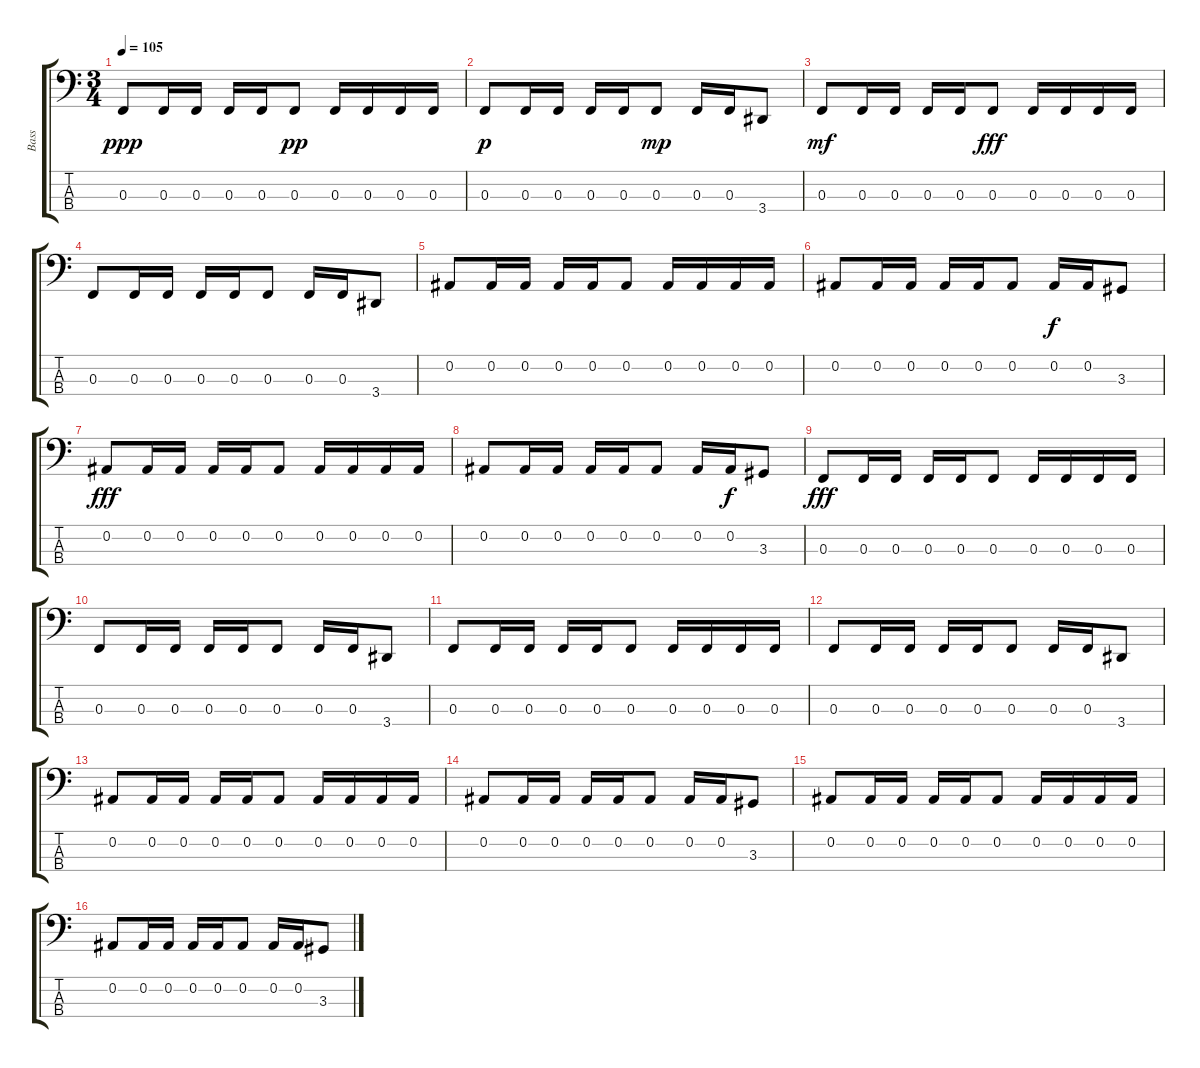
\track ("Bass" "Bass") {instrument fretlessbass}
\staff {score tabs}
\tuning (Eb2 Bb1 F1 C1) {hide}
\ts (3 4)
\tempo 105
\clef f4
\ks c
0.3.8{dy ppp} 0.3.16 0.3.16 0.3.16 0.3.16 0.3.8{dy pp} 0.3.16 0.3.16 0.3.16 0.3.16 |
0.3.8{dy p} 0.3.16 0.3.16 0.3.16 0.3.16 0.3.8{dy mp} 0.3.16 0.3.16 3.4.8 |
0.3.8{dy mf} 0.3.16 0.3.16 0.3.16 0.3.16 0.3.8{dy fff} 0.3.16 0.3.16 0.3.16 0.3.16 |
0.3.8 0.3.16 0.3.16 0.3.16 0.3.16 0.3.8 0.3.16 0.3.16 3.4.8 |
0.2.8 0.2.16 0.2.16 0.2.16 0.2.16 0.2.8 0.2.16 0.2.16 0.2.16 0.2.16 |
0.2.8 0.2.16 0.2.16 0.2.16 0.2.16 0.2.8 0.2.16{dy f} 0.2.16 3.3.8 |
0.2.8{dy fff} 0.2.16 0.2.16 0.2.16 0.2.16 0.2.8 0.2.16 0.2.16 0.2.16 0.2.16 |
0.2.8 0.2.16 0.2.16 0.2.16 0.2.16 0.2.8 0.2.16 0.2.16{dy f} 3.3.8 |
0.3.8{dy fff} 0.3.16 0.3.16 0.3.16 0.3.16 0.3.8 0.3.16 0.3.16 0.3.16 0.3.16 |
0.3.8 0.3.16 0.3.16 0.3.16 0.3.16 0.3.8 0.3.16 0.3.16 3.4.8 |
0.3.8 0.3.16 0.3.16 0.3.16 0.3.16 0.3.8 0.3.16 0.3.16 0.3.16 0.3.16 |
0.3.8 0.3.16 0.3.16 0.3.16 0.3.16 0.3.8 0.3.16 0.3.16 3.4.8 |
0.2.8 0.2.16 0.2.16 0.2.16 0.2.16 0.2.8 0.2.16 0.2.16 0.2.16 0.2.16 |
0.2.8 0.2.16 0.2.16 0.2.16 0.2.16 0.2.8 0.2.16 0.2.16 3.3.8 |
0.2.8 0.2.16 0.2.16 0.2.16 0.2.16 0.2.8 0.2.16 0.2.16 0.2.16 0.2.16 |
0.2.8 0.2.16 0.2.16 0.2.16 0.2.16 0.2.8 0.2.16 0.2.16 3.3.8
